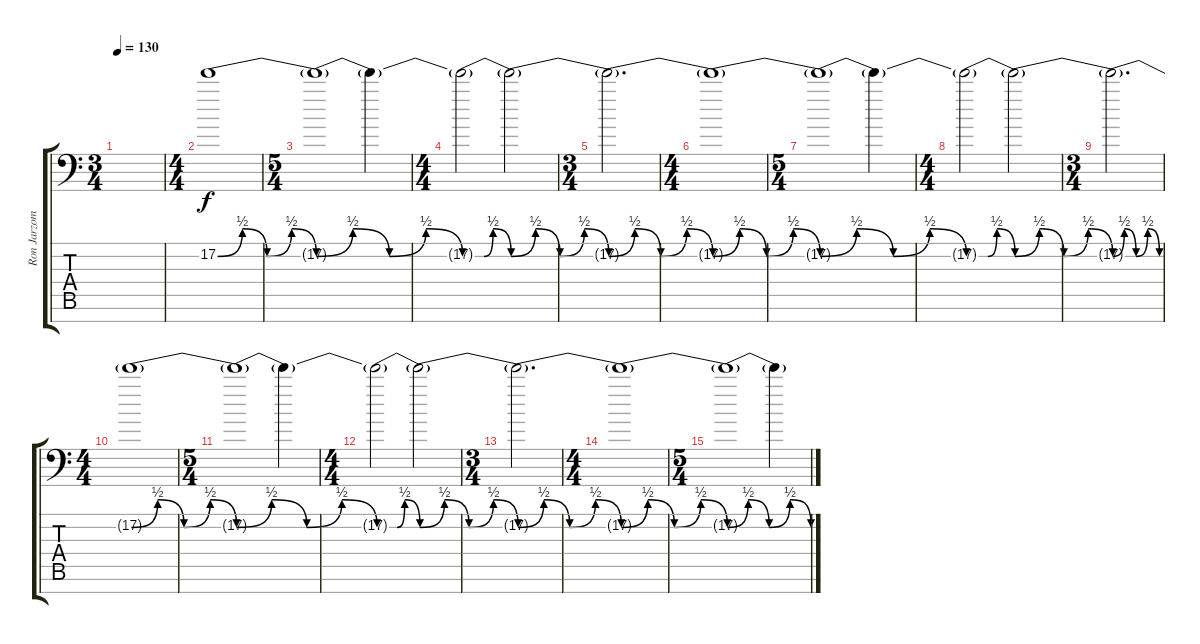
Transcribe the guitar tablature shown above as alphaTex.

\track ("Ron Jarzombek Lead 2" "Ron Jarzom") {instrument distortionguitar}
\staff {score tabs}
\tuning (E4 B3 G3 D3 A2 E2 A1) {hide}
\ts (3 4)
\tempo 130
\clef f4
\ks c
|
\ts (4 4)
17.2{be (custom 0 0 15 2 30 0 45 2 60 0)}.1{dy f volume 13 balance 12} |
\ts (5 4)
17.2{be (custom 0 0 15 2 30 0 45 2 60 0) t}.1 17.2{t}.4 |
\ts (4 4)
17.2{be (custom 0 0 15 0 30 2 60 0) t}.2 17.2{be (custom 0 0 15 2 30 0 45 2 60 0) t}.2 |
\ts (3 4)
17.2{be (custom 0 0 15 2 30 0 45 2 60 0) t}.2{d} |
\ts (4 4)
17.2{be (custom 0 0 15 2 30 0 45 2 60 0) t}.1 |
\ts (5 4)
17.2{be (custom 0 0 15 2 30 0 45 2 60 0) t}.1 17.2{t}.4 |
\ts (4 4)
17.2{be (custom 0 0 15 0 30 2 60 0) t}.2 17.2{be (custom 0 0 15 2 30 0 45 2 60 0) t}.2 |
\ts (3 4)
17.2{be (custom 0 0 15 2 30 0 45 2 60 0) t}.2{d} |
\ts (4 4)
17.2{be (custom 0 0 15 2 30 0 45 2 60 0) t}.1 |
\ts (5 4)
17.2{be (custom 0 0 15 2 30 0 45 2 60 0) t}.1 17.2{t}.4 |
\ts (4 4)
17.2{be (custom 0 0 15 0 30 2 60 0) t}.2 17.2{be (custom 0 0 15 2 30 0 45 2 60 0) t}.2 |
\ts (3 4)
17.2{be (custom 0 0 15 2 30 0 45 2 60 0) t}.2{d} |
\ts (4 4)
17.2{be (custom 0 0 15 2 30 0 45 2 60 0) t}.1 |
\ts (5 4)
17.2{be (custom 0 0 15 2 30 0 45 2 60 0) t}.1 17.2{t}.4
